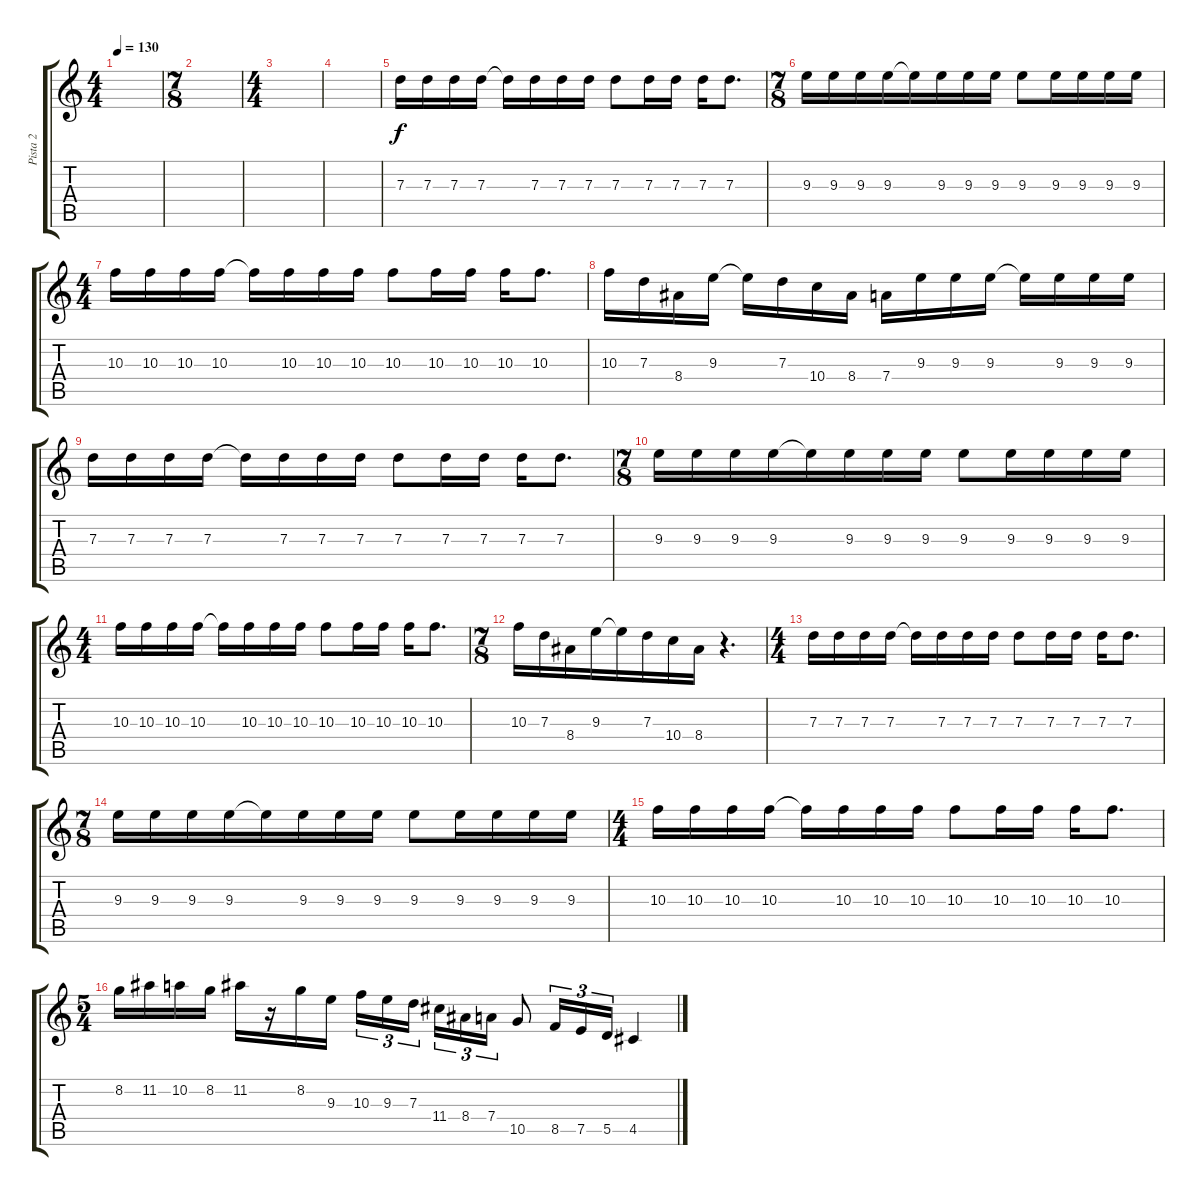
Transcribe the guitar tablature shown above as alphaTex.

\track ("Pista 2" "Pista 2") {instrument acousticguitarnylon}
\staff {score tabs}
\tuning (E4 B3 G3 D3 A2 D2) {hide}
\ts (4 4)
\tempo 130
\clef g2
\ks c
|
\ts (7 8)
|
\ts (4 4)
|
|
7.3.16 7.3.16 7.3.16 7.3.16 7.3{t}.16 7.3.16 7.3.16 7.3.16 7.3.8 7.3.16 7.3.16 7.3.16 7.3.8{d} |
\ts (7 8)
9.3.16 9.3.16 9.3.16 9.3.16 9.3{t}.16 9.3.16 9.3.16 9.3.16 9.3.8 9.3.16 9.3.16 9.3.16 9.3.16 |
\ts (4 4)
10.3.16 10.3.16 10.3.16 10.3.16 10.3{t}.16 10.3.16 10.3.16 10.3.16 10.3.8 10.3.16 10.3.16 10.3.16 10.3.8{d} |
10.3.16 7.3.16 8.4.16 9.3.16 9.3{t}.16 7.3.16 10.4.16 8.4.16 7.4.16 9.3.16 9.3.16 9.3.16 9.3{t}.16 9.3.16 9.3.16 9.3.16 |
7.3.16 7.3.16 7.3.16 7.3.16 7.3{t}.16 7.3.16 7.3.16 7.3.16 7.3.8 7.3.16 7.3.16 7.3.16 7.3.8{d} |
\ts (7 8)
9.3.16 9.3.16 9.3.16 9.3.16 9.3{t}.16 9.3.16 9.3.16 9.3.16 9.3.8 9.3.16 9.3.16 9.3.16 9.3.16 |
\ts (4 4)
10.3.16 10.3.16 10.3.16 10.3.16 10.3{t}.16 10.3.16 10.3.16 10.3.16 10.3.8 10.3.16 10.3.16 10.3.16 10.3.8{d} |
\ts (7 8)
10.3.16 7.3.16 8.4.16 9.3.16 9.3{t}.16 7.3.16 10.4.16 8.4.16 r.4{d} |
\ts (4 4)
7.3.16 7.3.16 7.3.16 7.3.16 7.3{t}.16 7.3.16 7.3.16 7.3.16 7.3.8 7.3.16 7.3.16 7.3.16 7.3.8{d} |
\ts (7 8)
9.3.16 9.3.16 9.3.16 9.3.16 9.3{t}.16 9.3.16 9.3.16 9.3.16 9.3.8 9.3.16 9.3.16 9.3.16 9.3.16 |
\ts (4 4)
10.3.16 10.3.16 10.3.16 10.3.16 10.3{t}.16 10.3.16 10.3.16 10.3.16 10.3.8 10.3.16 10.3.16 10.3.16 10.3.8{d} |
\ts (5 4)
8.2.16 11.2.16 10.2.16 8.2.16 11.2.16 r.16 8.2.16 9.3.16 10.3.16{tu (3 2)} 9.3.16{tu (3 2)} 7.3.16{tu (3 2) beam splitsecondary} 11.4.16{tu (3 2)} 8.4.16{tu (3 2)} 7.4.16{tu (3 2)} 10.5.8 8.5.16{tu (3 2)} 7.5.16{tu (3 2)} 5.5.16{tu (3 2)} 4.5.4
